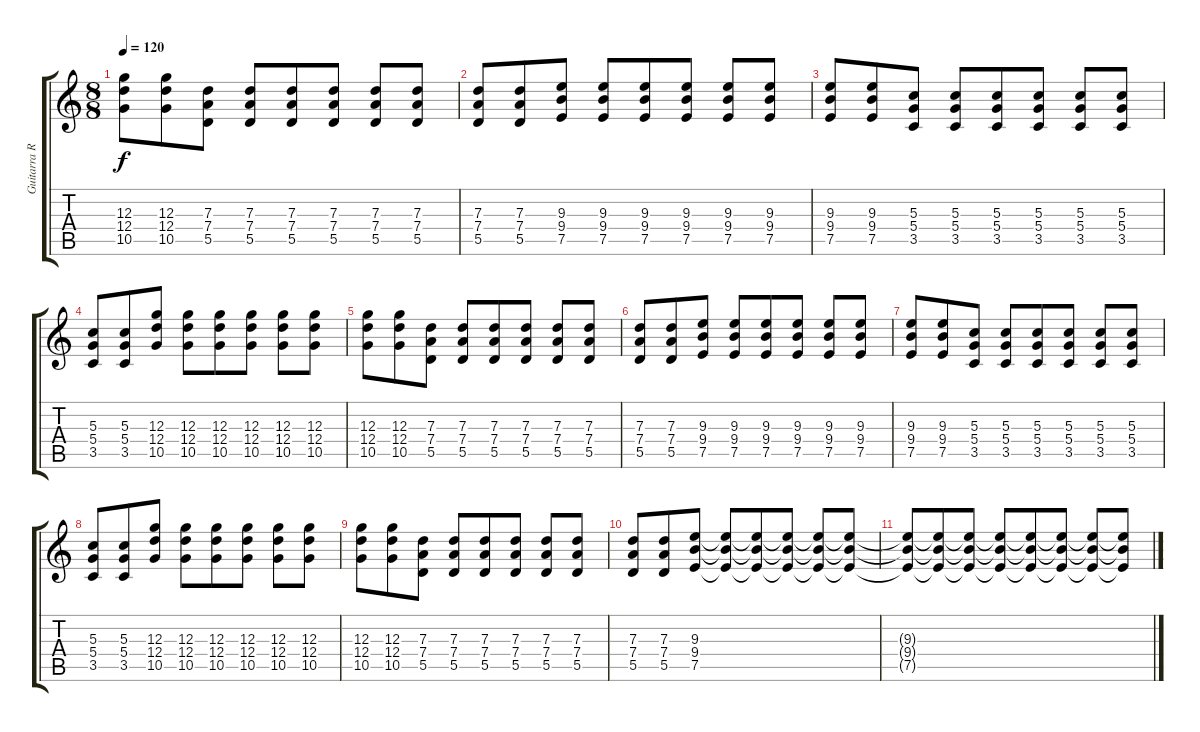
\track ("Guitarra Rítmica" "Guitarra R") {instrument distortionguitar}
\staff {score tabs}
\tuning (E4 B3 G3 D3 A2 D2) {hide}
\ts (8 8)
\tempo 120
\clef g2
\ks c
(12.3 12.4 10.5).8{dy f} (12.3 12.4 10.5).8 (7.3 7.4 5.5).8 (7.3 7.4 5.5).8 (7.3 7.4 5.5).8 (7.3 7.4 5.5).8 (7.3 7.4 5.5).8 (7.3 7.4 5.5).8 |
(7.3 7.4 5.5).8 (7.3 7.4 5.5).8 (9.3 9.4 7.5).8 (9.3 9.4 7.5).8 (9.3 9.4 7.5).8 (9.3 9.4 7.5).8 (9.3 9.4 7.5).8 (9.3 9.4 7.5).8 |
(9.3 9.4 7.5).8 (9.3 9.4 7.5).8 (5.3 5.4 3.5).8 (5.3 5.4 3.5).8 (5.3 5.4 3.5).8 (5.3 5.4 3.5).8 (5.3 5.4 3.5).8 (5.3 5.4 3.5).8 |
(5.3 5.4 3.5).8 (5.3 5.4 3.5).8 (12.3 12.4 10.5).8 (12.3 12.4 10.5).8 (12.3 12.4 10.5).8 (12.3 12.4 10.5).8 (12.3 12.4 10.5).8 (12.3 12.4 10.5).8 |
(12.3 12.4 10.5).8 (12.3 12.4 10.5).8 (7.3 7.4 5.5).8 (7.3 7.4 5.5).8 (7.3 7.4 5.5).8 (7.3 7.4 5.5).8 (7.3 7.4 5.5).8 (7.3 7.4 5.5).8 |
(7.3 7.4 5.5).8 (7.3 7.4 5.5).8 (9.3 9.4 7.5).8 (9.3 9.4 7.5).8 (9.3 9.4 7.5).8 (9.3 9.4 7.5).8 (9.3 9.4 7.5).8 (9.3 9.4 7.5).8 |
(9.3 9.4 7.5).8 (9.3 9.4 7.5).8 (5.3 5.4 3.5).8 (5.3 5.4 3.5).8 (5.3 5.4 3.5).8 (5.3 5.4 3.5).8 (5.3 5.4 3.5).8 (5.3 5.4 3.5).8 |
(5.3 5.4 3.5).8 (5.3 5.4 3.5).8 (12.3 12.4 10.5).8 (12.3 12.4 10.5).8 (12.3 12.4 10.5).8 (12.3 12.4 10.5).8 (12.3 12.4 10.5).8 (12.3 12.4 10.5).8 |
(12.3 12.4 10.5).8 (12.3 12.4 10.5).8 (7.3 7.4 5.5).8 (7.3 7.4 5.5).8 (7.3 7.4 5.5).8 (7.3 7.4 5.5).8 (7.3 7.4 5.5).8 (7.3 7.4 5.5).8 |
(7.3 7.4 5.5).8 (7.3 7.4 5.5).8 (9.3 9.4 7.5).8 (9.3{t} 9.4{t} 7.5{t}).8 (9.3{t} 9.4{t} 7.5{t}).8 (9.3{t} 9.4{t} 7.5{t}).8 (9.3{t} 9.4{t} 7.5{t}).8 (9.3{t} 9.4{t} 7.5{t}).8 |
(9.3{t} 9.4{t} 7.5{t}).8 (9.3{t} 9.4{t} 7.5{t}).8 (9.3{t} 9.4{t} 7.5{t}).8 (9.3{t} 9.4{t} 7.5{t}).8 (9.3{t} 9.4{t} 7.5{t}).8 (9.3{t} 9.4{t} 7.5{t}).8 (9.3{t} 9.4{t} 7.5{t}).8 (9.3{t} 9.4{t} 7.5{t}).8
